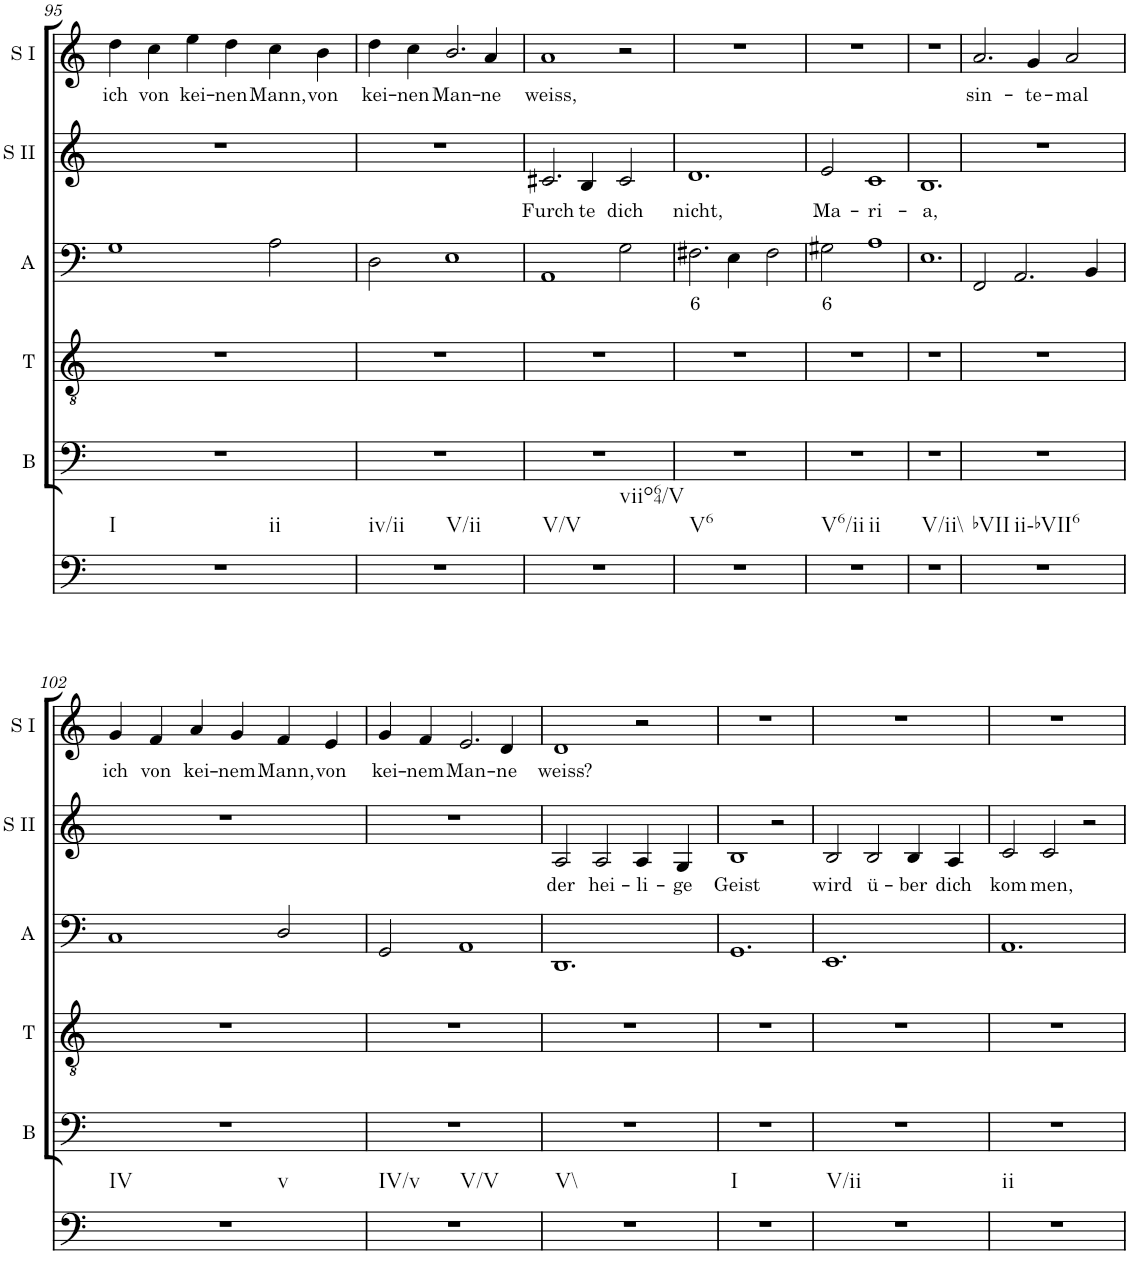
**kern	**kern	**kern	**kern	**text	**kern	**text	**kern	**text
*part6	*part5	*part4	*part3	*part3	*part2	*part2	*part1	*part1
*staff6	*staff5	*staff4	*staff3	*staff3	*staff2	*staff2	*staff1	*staff1
*I"Continuo	*I"Bass	*I"Tenor	*I"Alto	*	*I"Soprano II	*	*I"Soprano I	*
*	*I'B	*I'T	*I'A	*	*I'S II	*	*I'S I	*
!!LO:PB:g=z
*clefF4	*clefF4	*clefGv2	*clefG2	*	*clefG2	*	*clefG2	*
*k[]	*k[]	*k[]	*k[]	*	*k[]	*	*k[]	*
*M3/2	*M3/2	*M3/2	*M3/2	*	*M3/2	*	*M3/2	*
=95	=95	=95	=95	=95	=95	=95	=95	=95
!LO:TX:b:t=I	!	!	!	!	!	!	!	!
!LO:TX:b:t=ii	!	!	!	!	!	!	!	!
!	!	!	!	!	!	!	!	!LO:LY:b
1.r	1.r	1.r	1G	.	1.r	.	4dd\	ich
!	!	!	!	!	!	!	!	!LO:LY:b
.	.	.	.	.	.	.	4cc\	von
!	!	!	!	!	!	!	!	!LO:LY:b
.	.	.	.	.	.	.	4ee\	kei-
!	!	!	!	!	!	!	!	!LO:LY:b
.	.	.	.	.	.	.	4dd\	nen
!	!	!	!	!	!	!	!	!LO:LY:b
.	.	.	2A\	.	.	.	4cc\	Mann,
!	!	!	!	!	!	!	!	!LO:LY:b
.	.	.	.	.	.	.	4b\	von
=96	=96	=96	=96	=96	=96	=96	=96	=96
!LO:TX:b:t=iv/ii	!	!	!	!	!	!	!	!
!LO:TX:b:t=V/ii	!	!	!	!	!	!	!	!
!	!	!	!	!	!	!	!	!LO:LY:b
1.r	1.r	1.r	2D\	.	1.r	.	4dd\	kei-
!	!	!	!	!	!	!	!	!LO:LY:b
.	.	.	.	.	.	.	4cc\	nen
!	!	!	!	!	!	!	!	!LO:LY:b
.	.	.	1E	.	.	.	2.b/	Man-
!	!	!	!	!	!	!	!	!LO:LY:b
.	.	.	.	.	.	.	4a/	ne
=97	=97	=97	=97	=97	=97	=97	=97	=97
!LO:TX:b:t=V/V	!	!	!	!	!	!	!	!
!LO:TX:b:t=viio64/V	!	!	!	!	!	!	!	!
!	!	!	!	!	!	!LO:LY:b	!	!LO:LY:b
1.r	1.r	1.r	1AA	.	2.c#X/	Furch-	1a	weiss,
!	!	!	!	!	!	!LO:LY:b	!	!
.	.	.	.	.	4B/	te	.	.
!	!	!	!	!	!	!LO:LY:b	!	!
.	.	.	2G\	.	2c#/	dich	2r	.
=98	=98	=98	=98	=98	=98	=98	=98	=98
!LO:TX:b:t=V6	!	!	!	!	!	!	!	!
!	!	!	!	!LO:LY:b	!	!LO:LY:b	!	!
1.r	1.r	1.r	2.F#X\	6	1.d	nicht,	1.r	.
.	.	.	4E\	.	.	.	.	.
.	.	.	2F#\	.	.	.	.	.
=99	=99	=99	=99	=99	=99	=99	=99	=99
!LO:TX:b:t=V6/ii	!	!	!	!	!	!	!	!
!LO:TX:b:t=ii	!	!	!	!	!	!	!	!
!	!	!	!	!LO:LY:b	!	!LO:LY:b	!	!
1.r	1.r	1.r	2G#X\	6	2e/	Ma-	1.r	.
!	!	!	!	!	!	!LO:LY:b	!	!
.	.	.	1A	.	1c	ri-	.	.
=100	=100	=100	=100	=100	=100	=100	=100	=100
!LO:TX:b:t=V/ii\\	!	!	!	!	!	!	!	!
!	!	!	!	!	!	!LO:LY:b	!	!
1.r	1.r	1.r	1.E	.	1.B	a,	1.r	.
=101	=101	=101	=101	=101	=101	=101	=101	=101
!LO:TX:b:t=bVII	!	!	!	!	!	!	!	!
!LO:TX:b:t=ii-bVII6	!	!	!	!	!	!	!	!
!	!	!	!	!	!	!	!	!LO:LY:b
1.r	1.r	1.r	2FF/	.	1.r	.	2.a/	sin-
.	.	.	2.AA/	.	.	.	.	.
!	!	!	!	!	!	!	!	!LO:LY:b
.	.	.	.	.	.	.	4g/	te-
!	!	!	!	!	!	!	!	!LO:LY:b
.	.	.	.	.	.	.	2a/	mal
.	.	.	4BB/	.	.	.	.	.
!!LO:LB:g=z
=102	=102	=102	=102	=102	=102	=102	=102	=102
!LO:TX:b:t=IV	!	!	!	!	!	!	!	!
!LO:TX:b:t=v	!	!	!	!	!	!	!	!
!	!	!	!	!	!	!	!	!LO:LY:b
1.r	1.r	1.r	1C	.	1.r	.	4g/	ich
!	!	!	!	!	!	!	!	!LO:LY:b
.	.	.	.	.	.	.	4f/	von
!	!	!	!	!	!	!	!	!LO:LY:b
.	.	.	.	.	.	.	4a/	kei-
!	!	!	!	!	!	!	!	!LO:LY:b
.	.	.	.	.	.	.	4g/	nem
!	!	!	!	!	!	!	!	!LO:LY:b
.	.	.	2D/	.	.	.	4f/	Mann,
!	!	!	!	!	!	!	!	!LO:LY:b
.	.	.	.	.	.	.	4e/	von
=103	=103	=103	=103	=103	=103	=103	=103	=103
!LO:TX:b:t=IV/v	!	!	!	!	!	!	!	!
!LO:TX:b:t=V/V	!	!	!	!	!	!	!	!
!	!	!	!	!	!	!	!	!LO:LY:b
1.r	1.r	1.r	2GG/	.	1.r	.	4g/	kei-
!	!	!	!	!	!	!	!	!LO:LY:b
.	.	.	.	.	.	.	4f/	nem
!	!	!	!	!	!	!	!	!LO:LY:b
.	.	.	1AA	.	.	.	2.e/	Man-
!	!	!	!	!	!	!	!	!LO:LY:b
.	.	.	.	.	.	.	4d/	ne
=104	=104	=104	=104	=104	=104	=104	=104	=104
!LO:TX:b:t=V\\	!	!	!	!	!	!	!	!
!	!	!	!	!	!	!LO:LY:b	!	!LO:LY:b
1.r	1.r	1.r	1.DD	.	2A/	der	1d	weiss?
!	!	!	!	!	!	!LO:LY:b	!	!
.	.	.	.	.	2A/	hei-	.	.
!	!	!	!	!	!	!LO:LY:b	!	!
.	.	.	.	.	4A/	li-	2r	.
!	!	!	!	!	!	!LO:LY:b	!	!
.	.	.	.	.	4G/	ge	.	.
=105	=105	=105	=105	=105	=105	=105	=105	=105
!LO:TX:b:t=I	!	!	!	!	!	!	!	!
!	!	!	!	!	!	!LO:LY:b	!	!
1.r	1.r	1.r	1.GG	.	1B	Geist	1.r	.
.	.	.	.	.	2r	.	.	.
=106	=106	=106	=106	=106	=106	=106	=106	=106
!LO:TX:b:t=V/ii	!	!	!	!	!	!	!	!
!	!	!	!	!	!	!LO:LY:b	!	!
1.r	1.r	1.r	1.EE	.	2B/	wird	1.r	.
!	!	!	!	!	!	!LO:LY:b	!	!
.	.	.	.	.	2B/	ü-	.	.
!	!	!	!	!	!	!LO:LY:b	!	!
.	.	.	.	.	4B/	ber	.	.
!	!	!	!	!	!	!LO:LY:b	!	!
.	.	.	.	.	4A/	dich	.	.
=107	=107	=107	=107	=107	=107	=107	=107	=107
!LO:TX:b:t=ii	!	!	!	!	!	!	!	!
!	!	!	!	!	!	!LO:LY:b	!	!
1.r	1.r	1.r	1.AA	.	2c/	kom-	1.r	.
!	!	!	!	!	!	!LO:LY:b	!	!
.	.	.	.	.	2c/	men,	.	.
.	.	.	.	.	2r	.	.	.
=	=	=	=	=	=	=	=	=
*-	*-	*-	*-	*-	*-	*-	*-	*-
